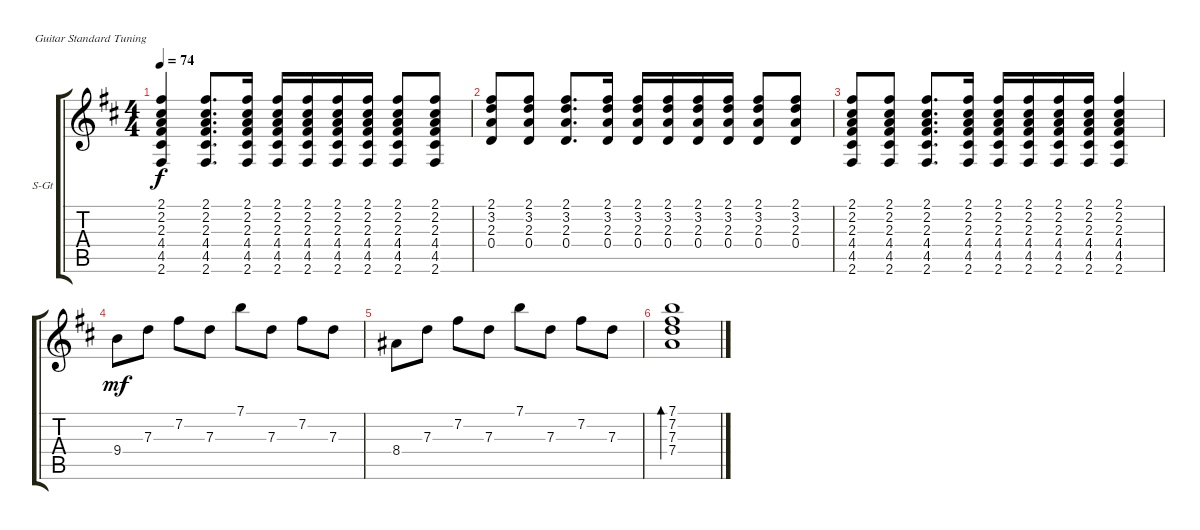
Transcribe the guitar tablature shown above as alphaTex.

\bracketExtendMode groupsimilarinstruments
\firstSystemTrackNameOrientation horizontal
\otherSystemsTrackNameOrientation horizontal
\track ("Matthias Acoustic" "S-Gt") {instrument acousticguitarsteel}
\staff {score tabs}
\tuning (E4 B3 G3 D3 A2 E2)
\ts (4 4)
\tempo 74
\clef g2
\ks d
(2.1 2.2 2.3 4.4 4.5 2.6).4{dy f} (2.1 2.2 2.3 4.4 4.5 2.6).8{d} (2.1 2.2 2.3 4.4 4.5 2.6).16 (2.1 2.2 2.3 4.4 4.5 2.6).16 (2.1 2.2 2.3 4.4 4.5 2.6).16 (2.1 2.2 2.3 4.4 4.5 2.6).16 (2.1 2.2 2.3 4.4 4.5 2.6).16 (2.1 2.2 2.3 4.4 4.5 2.6).8 (2.1 2.2 2.3 4.4 4.5 2.6).8 |
(2.1 3.2 2.3 0.4).8 (2.1 3.2 2.3 0.4).8 (2.1 3.2 2.3 0.4).8{d} (2.1 3.2 2.3 0.4).16 (2.1 3.2 2.3 0.4).16 (2.1 3.2 2.3 0.4).16 (2.1 3.2 2.3 0.4).16 (2.1 3.2 2.3 0.4).16 (2.1 3.2 2.3 0.4).8 (2.1 3.2 2.3 0.4).8 |
(2.1 2.2 2.3 4.4 4.5 2.6).8 (2.1 2.2 2.3 4.4 4.5 2.6).8 (2.1 2.2 2.3 4.4 4.5 2.6).8{d} (2.1 2.2 2.3 4.4 4.5 2.6).16 (2.1 2.2 2.3 4.4 4.5 2.6).16 (2.1 2.2 2.3 4.4 4.5 2.6).16 (2.1 2.2 2.3 4.4 4.5 2.6).16 (2.1 2.2 2.3 4.4 4.5 2.6).16 (2.1 2.2 2.3 4.4 4.5 2.6).4 |
9.4.8{dy mf} 7.3.8 7.2.8 7.3.8 7.1.8 7.3.8 7.2.8 7.3.8 |
8.4.8 7.3.8 7.2.8 7.3.8 7.1.8 7.3.8 7.2.8 7.3.8 |
(7.1 7.2 7.3 7.4).1{bd 30}
